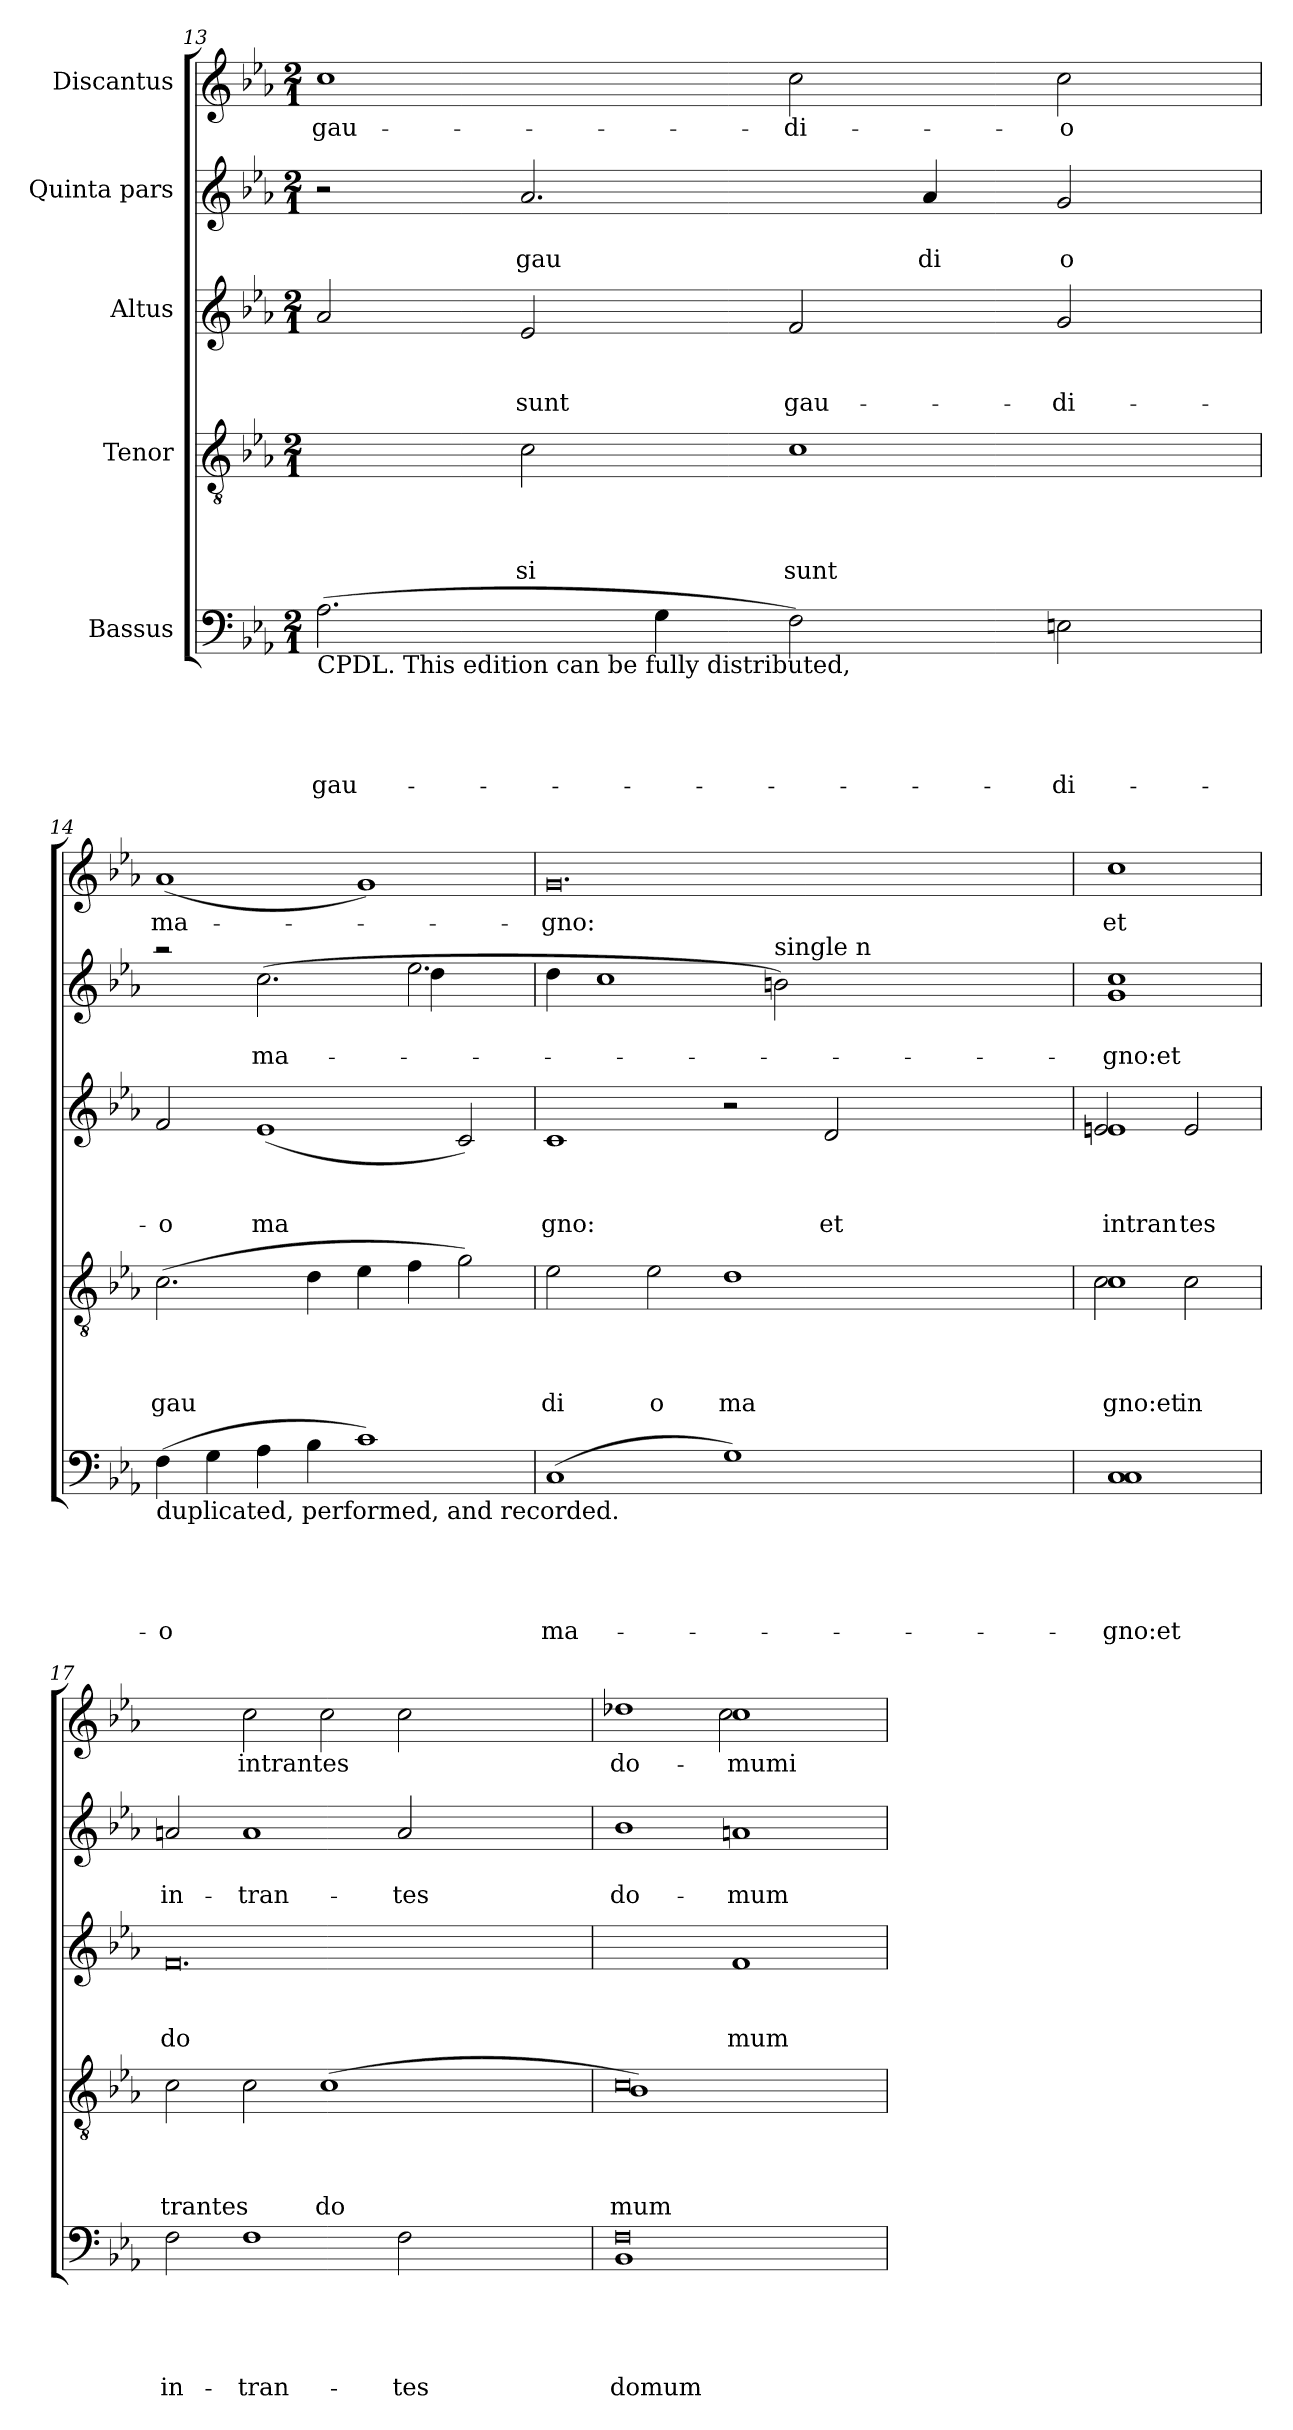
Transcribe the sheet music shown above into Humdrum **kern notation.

**kern	**text	**text	**text	**text	**text	**kern	**text	**text	**text	**text	**kern	**text	**text	**text	**kern	**text	**text	**kern	**text
*part5	*part5	*part5	*part5	*part5	*part5	*part4	*part4	*part4	*part4	*part4	*part3	*part3	*part3	*part3	*part2	*part2	*part2	*part1	*part1
*staff5	*staff5	*staff5	*staff5	*staff5	*staff5	*staff4	*staff4	*staff4	*staff4	*staff4	*staff3	*staff3	*staff3	*staff3	*staff2	*staff2	*staff2	*staff1	*staff1
*I"Bassus	*	*	*	*	*	*I"Tenor	*	*	*	*	*I"Altus	*	*	*	*I"Quinta pars	*	*	*I"Discantus	*
*clefF4	*	*	*	*	*	*clefGv2	*	*	*	*	*clefG2	*	*	*	*clefG2	*	*	*clefG2	*
*k[b-e-a-]	*	*	*	*	*	*k[b-e-a-]	*	*	*	*	*k[b-e-a-]	*	*	*	*k[b-e-a-]	*	*	*k[b-e-a-]	*
*E-:	*	*	*	*	*	*E-:	*	*	*	*	*E-:	*	*	*	*E-:	*	*	*E-:	*
*M2/1	*	*	*	*	*	*M2/1	*	*	*	*	*M2/1	*	*	*	*M2/1	*	*	*M2/1	*
=13	=13	=13	=13	=13	=13	=13	=13	=13	=13	=13	=13	=13	=13	=13	=13	=13	=13	=13	=13
!LO:TX:b:t=CPDL. This edition can be fully distributed,	!	!	!	!	!	!	!	!	!	!	!	!	!	!	!	!	!	!	!
!	!	!	!	!	!LO:LY:b	!	!	!	!	!	!	!	!	!	!	!	!	!	!LO:LY:b
(>2.A-\	.	.	.	.	gau-	2ryy	.	.	.	.	2a-/	.	.	.	2r	.	.	1cc	gau-
!	!	!	!	!	!	!	!	!	!	!LO:LY:b	!	!	!	!LO:LY:b	!	!	!LO:LY:b	!	!
.	.	.	.	.	.	2c\	.	.	.	si	2e-/	.	.	sunt	2.a-/	.	gau	.	.
4G\	.	.	.	.	.	.	.	.	.	.	.	.	.	.	.	.	.	.	.
!	!	!	!	!	!	!	!	!	!	!LO:LY:b	!	!	!	!LO:LY:b	!	!	!	!	!LO:LY:b
2F\)	.	.	.	.	.	1c	.	.	.	sunt	2f/	.	.	gau-	.	.	.	2cc\	-di-
!	!	!	!	!	!	!	!	!	!	!	!	!	!	!	!	!	!LO:LY:b	!	!
.	.	.	.	.	.	.	.	.	.	.	.	.	.	.	4a-/	.	di	.	.
!	!	!	!	!	!LO:LY:b	!	!	!	!	!	!	!	!	!LO:LY:b	!	!	!LO:LY:b	!	!LO:LY:b
2En\	.	.	.	.	-di-	.	.	.	.	.	2g/	.	.	-di-	2g/	.	o	2cc\	-o
!!LO:PB:g=z
=14	=14	=14	=14	=14	=14	=14	=14	=14	=14	=14	=14	=14	=14	=14	=14	=14	=14	=14	=14
!LO:TX:b:t=duplicated, performed, and recorded.	!	!	!	!	!	!	!	!	!	!	!	!	!	!	!	!	!	!	!
!	!	!	!	!	!LO:LY:b	!	!	!	!	!LO:LY:b	!	!	!	!LO:LY:b	!	!	!	!	!LO:LY:a
*	*	*	*	*	*	*	*	*	*	*	*	*	*	*	*^	*	*	*	*
(>4F\	.	.	.	.	-o	(>2.c\	.	.	.	gau	2f/	.	.	-o	2raa	1ryy	.	.	(<1a-	ma-
4G\	.	.	.	.	.	.	.	.	.	.	.	.	.	.	.	.	.	.	.	.
!	!	!	!	!	!	!	!	!	!	!	!	!	!	!LO:LY:b	!	!	!	!LO:LY:b	!	!
4A-\	.	.	.	.	.	.	.	.	.	.	(<1e-	.	.	ma	(>2.cc\	.	.	ma-	.	.
4B-\	.	.	.	.	.	4d\	.	.	.	.	.	.	.	.	.	.	.	.	.	.
1c)	.	.	.	.	.	4e-\	.	.	.	.	.	.	.	.	.	4ryy	.	.	1g)	.
.	.	.	.	.	.	4f\	.	.	.	.	.	.	.	.	2.ee-\	4dd\	.	.	.	.
.	.	.	.	.	.	2g\)	.	.	.	.	2c/)	.	.	.	.	2ryy	.	.	.	.
=15	=15	=15	=15	=15	=15	=15	=15	=15	=15	=15	=15	=15	=15	=15	=15	=15	=15	=15	=15	=15
!	!	!	!	!	!LO:LY:b	!	!	!	!	!LO:LY:b	!	!	!	!LO:LY:b	!	!	!	!	!	!LO:LY:a
*	*	*	*	*	*	*	*	*	*	*	*	*	*	*	*v	*v	*	*	*	*
(>1C	.	.	.	.	ma-	2e-\	.	.	.	di	1c	.	.	gno:	4dd\	.	.	0.g	-gno:
.	.	.	.	.	.	.	.	.	.	.	.	.	.	.	1cc	.	.	.	.
!	!	!	!	!	!	!	!	!	!	!LO:LY:b	!	!	!	!	!	!	!	!	!
.	.	.	.	.	.	2e-\	.	.	.	o	.	.	.	.	.	.	.	.	.
!	!	!	!	!	!	!	!	!	!	!LO:LY:b	!	!	!	!	!	!	!	!	!
1G)	.	.	.	.	.	1d	.	.	.	ma	2r	.	.	.	.	.	.	.	.
!	!	!	!	!	!	!	!	!	!	!	!	!	!	!	!LO:TX:a:t=single n	!	!	!	!
.	.	.	.	.	.	.	.	.	.	.	.	.	.	.	2b\)	.	.	.	.
!	!	!	!	!	!	!	!	!	!	!	!	!	!	!LO:LY:b	!	!	!	!	!
.	.	.	.	.	.	.	.	.	.	.	2d/	.	.	et	.	.	.	.	.
.	.	.	.	.	.	.	.	.	.	.	.	.	.	.	1ryy	.	.	.	.
1ryy	.	.	.	.	.	1ryy	.	.	.	.	1ryy	.	.	.	.	.	.	.	.
.	.	.	.	.	.	.	.	.	.	.	.	.	.	.	4ryy	.	.	.	.
=16	=16	=16	=16	=16	=16	=16	=16	=16	=16	=16	=16	=16	=16	=16	=16	=16	=16	=16	=16
!	!	!	!	!	!LO:LY:b	!	!	!	!	!LO:LY:b	!	!	!	!LO:LY:b	!	!	!LO:LY:b	!	!LO:LY:a
*	*	*	*	*	*	*^	*	*	*	*	*^	*	*	*	*	*	*	*	*
1C 1C	.	.	.	.	-gno:et	1c	2c\	.	.	.	gno:et	1e	2en/	.	.	intran	1g 1cc	.	-gno:et	1cc	et
!	!	!	!	!	!	!	!	!	!	!	!LO:LY:b	!	!	!	!	!LO:LY:b	!	!	!	!	!
.	.	.	.	.	.	.	2c\	.	.	.	in	.	2e/	.	.	tes	.	.	.	.	.
=17	=17	=17	=17	=17	=17	=17	=17	=17	=17	=17	=17	=17	=17	=17	=17	=17	=17	=17	=17	=17	=17
!	!	!	!	!	!LO:LY:b	!	!	!	!	!	!LO:LY:b	!	!	!	!	!LO:LY:b	!	!	!LO:LY:b	!	!
*	*	*	*	*	*	*v	*v	*	*	*	*	*	*	*	*	*	*	*	*	*	*
*	*	*	*	*	*	*	*	*	*	*	*v	*v	*	*	*	*	*	*	*	*
2F\	.	.	.	.	in-	2c\	.	.	.	trantes	0.f	.	.	do	2an/	.	in-	2ryy	.
!	!	!	!	!	!LO:LY:b	!	!	!	!	!	!	!	!	!	!	!	!LO:LY:b	!	!LO:LY:a
1F	.	.	.	.	-tran-	2c\	.	.	.	.	.	.	.	.	1a	.	-tran-	2cc\	intrantes
!	!	!	!	!	!	!	!	!	!	!LO:LY:b	!	!	!	!	!	!	!	!	!
.	.	.	.	.	.	(>1c	.	.	.	do	.	.	.	.	.	.	.	2cc\	.
!	!	!	!	!	!LO:LY:b	!	!	!	!	!	!	!	!	!	!	!	!LO:LY:b	!	!
2F\	.	.	.	.	-tes	.	.	.	.	.	.	.	.	.	2a/	.	-tes	2cc\	.
1ryy	.	.	.	.	.	1ryy	.	.	.	.	.	.	.	.	1ryy	.	.	1ryy	.
=18	=18	=18	=18	=18	=18	=18	=18	=18	=18	=18	=18	=18	=18	=18	=18	=18	=18	=18	=18
*^	*	*	*	*	*	*	*	*	*	*	*	*	*	*	*	*	*	*	*
!	!	!	!	!	!	!LO:LY:b	!	!	!	!	!LO:LY:b	!	!	!	!	!	!	!LO:LY:b	!	!LO:LY:a
*	*	*	*	*	*	*	*^	*	*	*	*	*	*	*	*	*	*	*	*^	*
0F	1BB-	.	.	.	.	domum-	0c	1B-)	.	.	.	mum	1ryy	.	.	.	1b-	.	do-	1dd-X	1ryy	do-
!	!	!	!	!	!	!	!	!	!	!	!	!	!	!	!	!LO:LY:b	!	!	!LO:LY:b	!	!	!LO:LY:a
.	1ryy	.	.	.	.	.	.	1ryy	.	.	.	.	1f	.	.	mum	1an	.	-mum	1cc	2cc\	-mumi
.	.	.	.	.	.	.	.	.	.	.	.	.	.	.	.	.	.	.	.	.	2ryy	.
*v	*v	*	*	*	*	*	*	*	*	*	*	*	*	*	*	*	*	*	*	*v	*v	*
*	*	*	*	*	*	*v	*v	*	*	*	*	*	*	*	*	*	*	*	*	*
=	=	=	=	=	=	=	=	=	=	=	=	=	=	=	=	=	=	=	=
*-	*-	*-	*-	*-	*-	*-	*-	*-	*-	*-	*-	*-	*-	*-	*-	*-	*-	*-	*-
